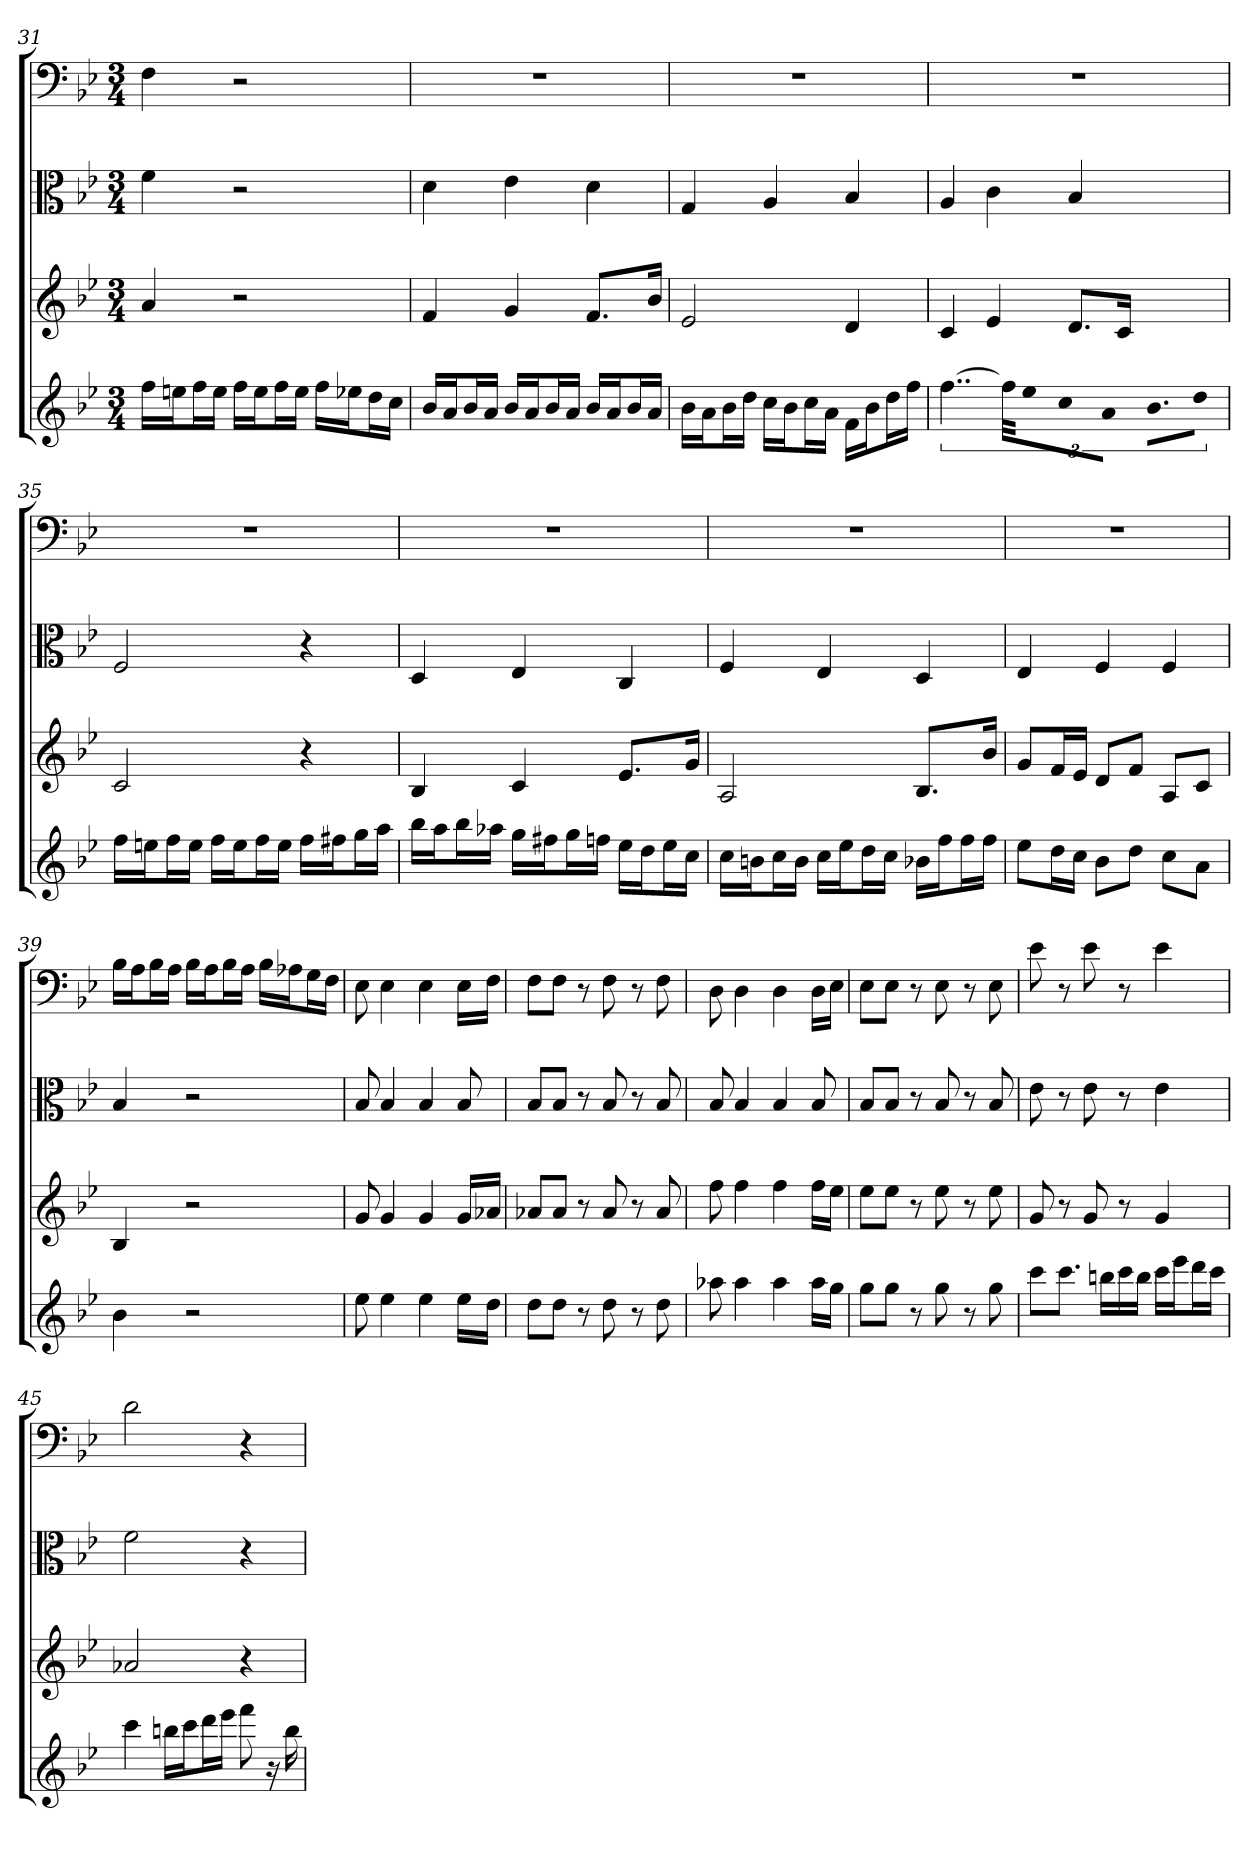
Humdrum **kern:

**kern	**kern	**kern	**kern
*part4	*part3	*part2	*part1
*staff4	*staff3	*staff2	*staff1
*	*	*clefC3	*clefF4
*k[b-e-]	*k[b-e-]	*k[b-e-]	*k[b-e-]
*B-:	*B-:	*B-:	*B-:
*M3/4	*M3/4	*M3/4	*M3/4
=31	=31	=31	=31
16ffLL	4a	4f	4F
16eenJ	.	.	.
16ffL	.	.	.
16eeJJ	.	.	.
16ffLL	2r	2r	2r
16eeJ	.	.	.
16ffL	.	.	.
16eeJJ	.	.	.
16ffLL	.	.	.
16ee-XJ	.	.	.
16ddL	.	.	.
16ccJJ	.	.	.
=32	=32	=32	=32
16b-LL	4f	4d	2.r
16aJ	.	.	.
16b-L	.	.	.
16aJJ	.	.	.
16b-LL	4g	4e-	.
16aJ	.	.	.
16b-L	.	.	.
16aJJ	.	.	.
16b-LL	8.fL	4d	.
16aJ	.	.	.
16b-L	.	.	.
16aJJ	16b-Jk	.	.
=33	=33	=33	=33
16b-LL	2e-	4G	2.r
16aJ	.	.	.
16b-L	.	.	.
16ddJJ	.	.	.
16ccLL	.	4A	.
16b-J	.	.	.
16ccL	.	.	.
16aJJ	.	.	.
16fLL	4d	4B-	.
16b-J	.	.	.
16ddL	.	.	.
16ffJJ	.	.	.
=34	=34	=34	=34
[6..ff	4c	4A	2.r
.	4e-	4c	.
48ffKLL]	.	.	.
16ee-J	.	.	.
16ccL	.	.	.
16aJJ	.	.	.
8.b-L	8.dL	4B-	.
16ddJk	16cJk	.	.
=35	=35	=35	=35
16ffLL	2c	2F	2.r
16eenJ	.	.	.
16ffL	.	.	.
16eeJJ	.	.	.
16ffLL	.	.	.
16eeJ	.	.	.
16ffL	.	.	.
16eeJJ	.	.	.
16ffLL	4r	4r	.
16ff#XJ	.	.	.
16ggL	.	.	.
16aaJJ	.	.	.
=36	=36	=36	=36
16bb-LL	4B-	4D	2.r
16aaJ	.	.	.
16bb-L	.	.	.
16aa-XJJ	.	.	.
16ggLL	4c	4E-	.
16ff#XJ	.	.	.
16ggL	.	.	.
16ffnJJ	.	.	.
16ee-LL	8.e-L	4C	.
16ddJ	.	.	.
16ee-L	.	.	.
16ccJJ	16gJk	.	.
=37	=37	=37	=37
16ccLL	2A	4F	2.r
16bnJ	.	.	.
16ccL	.	.	.
16bJJ	.	.	.
16ccLL	.	4E-	.
16ee-J	.	.	.
16ddL	.	.	.
16ccJJ	.	.	.
16b-XLL	8.B-L	4D	.
16ffJ	.	.	.
16ffL	.	.	.
16ffJJ	16b-Jk	.	.
=38	=38	=38	=38
8ee-L	8gL	4E-	2.r
16ddL	16fL	.	.
16ccJJ	16e-JJ	.	.
8b-L	8dL	4F	.
8ddJ	8fJ	.	.
8ccL	8AL	4F	.
8aJ	8cJ	.	.
=39	=39	=39	=39
4b-	4B-	4B-	16B-\LL
.	.	.	16A\J
.	.	.	16B-\L
.	.	.	16A\JJ
2r	2r	2r	16B-\LL
.	.	.	16A\J
.	.	.	16B-\L
.	.	.	16A\JJ
.	.	.	16B-\LL
.	.	.	16A-X\J
.	.	.	16G\L
.	.	.	16F\JJ
=40	=40	=40	=40
8ee-	8g	8B-	8E-
4ee-	4g	4B-	4E-
4ee-	4g	4B-	4E-
16ee-LL	16gLL	8B-	16E-\LL
16ddJJ	16a-XJJ	.	16F\JJ
=41	=41	=41	=41
8ddL	8a-XL	8B-/L	8F\L
8ddJ	8a-J	8B-/J	8F\J
8r	8r	8r	8r
8dd	8a-	8B-	8F
8r	8r	8r	8r
8dd	8a-	8B-	8F
=42	=42	=42	=42
8aa-X	8ff	8B-	8D
4aa-	4ff	4B-	4D
4aa-	4ff	4B-	4D
16aa-LL	16ffLL	8B-	16D\LL
16ggJJ	16ee-JJ	.	16E-\JJ
=43	=43	=43	=43
8ggL	8ee-L	8B-/L	8E-\L
8ggJ	8ee-J	8B-/J	8E-\J
8r	8r	8r	8r
8gg	8ee-	8B-	8E-
8r	8r	8r	8r
8gg	8ee-	8B-	8E-
=44	=44	=44	=44
8cccL	8g	8e-	8e-
8.cccJ	8r	8r	8r
.	8g	8e-	8e-
16bbnLL	.	.	.
16ccc	8r	8r	8r
16bbJJ	.	.	.
16cccLL	4g	4e-	4e-
16eee-J	.	.	.
16dddL	.	.	.
16cccJJ	.	.	.
=45	=45	=45	=45
4ccc	2a-X	2f	2d
16bbnLL	.	.	.
16cccJ	.	.	.
16dddL	.	.	.
16eee-JJ	.	.	.
8fff	4r	4r	4r
16r	.	.	.
16bb	.	.	.
=	=	=	=
*-	*-	*-	*-
